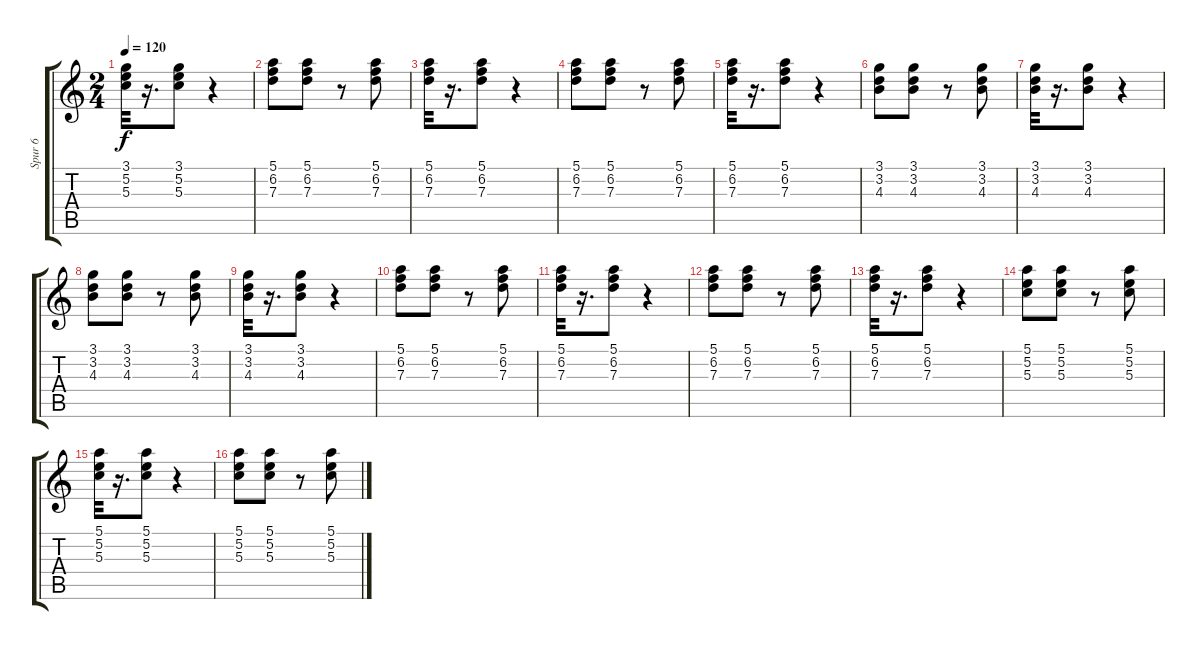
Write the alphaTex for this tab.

\track ("Spur 6" "Spur 6") {instrument acousticguitarsteel}
\staff {score tabs}
\tuning (E4 B3 G3 D3 A2 E2) {hide}
\ts (2 4)
\tempo 120
\clef g2
\ks c
(3.1 5.2 5.3).32{dy f} r.16{d} (3.1 5.2 5.3).8 r.4 |
(5.1 6.2 7.3).8 (5.1 6.2 7.3).8 r.8 (5.1 6.2 7.3).8 |
(5.1 6.2 7.3).32 r.16{d} (5.1 6.2 7.3).8 r.4 |
(5.1 6.2 7.3).8 (5.1 6.2 7.3).8 r.8 (5.1 6.2 7.3).8 |
(5.1 6.2 7.3).32 r.16{d} (5.1 6.2 7.3).8 r.4 |
(3.1 3.2 4.3).8 (3.1 3.2 4.3).8 r.8 (3.1 3.2 4.3).8 |
(3.1 3.2 4.3).32 r.16{d} (3.1 3.2 4.3).8 r.4 |
(3.1 3.2 4.3).8 (3.1 3.2 4.3).8 r.8 (3.1 3.2 4.3).8 |
(3.1 3.2 4.3).32 r.16{d} (3.1 3.2 4.3).8 r.4 |
(5.1 6.2 7.3).8 (5.1 6.2 7.3).8 r.8 (5.1 6.2 7.3).8 |
(5.1 6.2 7.3).32 r.16{d} (5.1 6.2 7.3).8 r.4 |
(5.1 6.2 7.3).8 (5.1 6.2 7.3).8 r.8 (5.1 6.2 7.3).8 |
(5.1 6.2 7.3).32 r.16{d} (5.1 6.2 7.3).8 r.4 |
(5.1 5.2 5.3).8 (5.1 5.2 5.3).8 r.8 (5.1 5.2 5.3).8 |
(5.1 5.2 5.3).32 r.16{d} (5.1 5.2 5.3).8 r.4 |
(5.1 5.2 5.3).8 (5.1 5.2 5.3).8 r.8 (5.1 5.2 5.3).8
